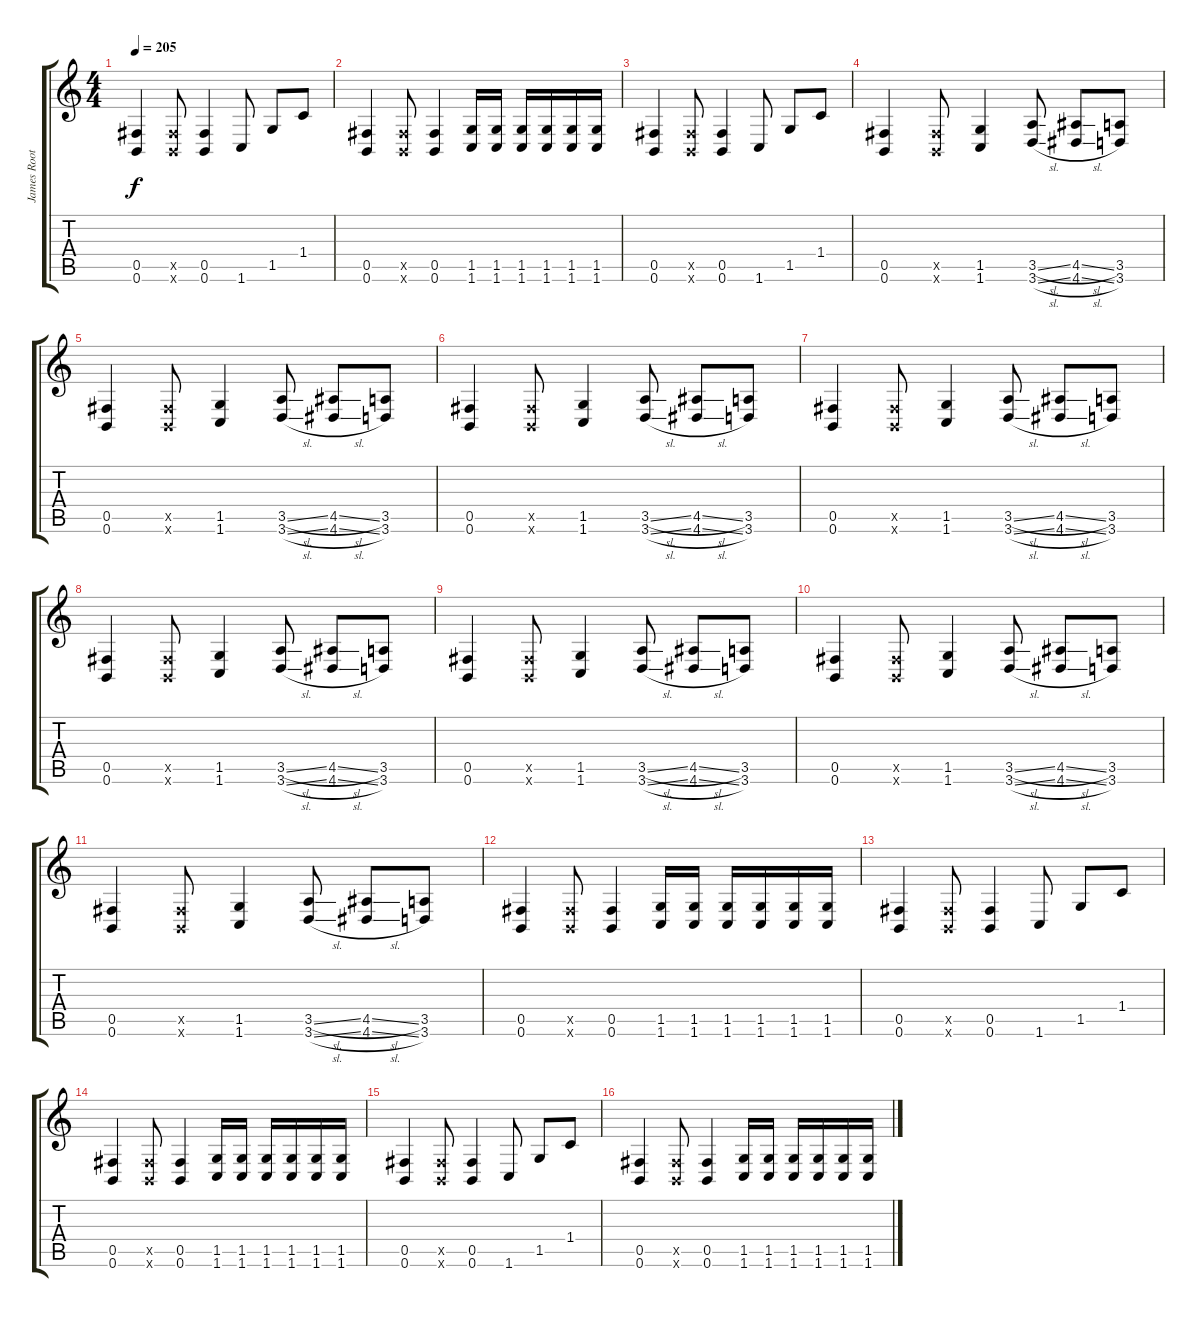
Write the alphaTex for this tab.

\track ("James Root" "James Root") {instrument distortionguitar}
\staff {score tabs}
\tuning (Db4 Ab3 E3 B2 Gb2 B1) {hide}
\ts (4 4)
\tempo 205
\clef g2
\ks c
(0.5 0.6).4{dy f} (0.5{x} 0.6{x}).8 (0.5 0.6).4 1.6.8 1.5.8 1.4.8 |
(0.5 0.6).4 (0.5{x} 0.6{x}).8 (0.5 0.6).4 (1.5 1.6).16 (1.5 1.6).16 (1.5 1.6).16 (1.5 1.6).16 (1.5 1.6).16 (1.5 1.6).16 |
(0.5 0.6).4 (0.5{x} 0.6{x}).8 (0.5 0.6).4 1.6.8 1.5.8 1.4.8 |
(0.5 0.6).4 (0.5{x} 0.6{x}).8 (1.5 1.6).4 (3.5{sl} 3.6{sl}).8 (4.5{sl} 4.6{sl}).8 (3.5 3.6).8 |
(0.5 0.6).4 (0.5{x} 0.6{x}).8 (1.5 1.6).4 (3.5{sl} 3.6{sl}).8 (4.5{sl} 4.6{sl}).8 (3.5 3.6).8 |
(0.5 0.6).4 (0.5{x} 0.6{x}).8 (1.5 1.6).4 (3.5{sl} 3.6{sl}).8 (4.5{sl} 4.6{sl}).8 (3.5 3.6).8 |
(0.5 0.6).4 (0.5{x} 0.6{x}).8 (1.5 1.6).4 (3.5{sl} 3.6{sl}).8 (4.5{sl} 4.6{sl}).8 (3.5 3.6).8 |
(0.5 0.6).4 (0.5{x} 0.6{x}).8 (1.5 1.6).4 (3.5{sl} 3.6{sl}).8 (4.5{sl} 4.6{sl}).8 (3.5 3.6).8 |
(0.5 0.6).4 (0.5{x} 0.6{x}).8 (1.5 1.6).4 (3.5{sl} 3.6{sl}).8 (4.5{sl} 4.6{sl}).8 (3.5 3.6).8 |
(0.5 0.6).4 (0.5{x} 0.6{x}).8 (1.5 1.6).4 (3.5{sl} 3.6{sl}).8 (4.5{sl} 4.6{sl}).8 (3.5 3.6).8 |
(0.5 0.6).4 (0.5{x} 0.6{x}).8 (1.5 1.6).4 (3.5{sl} 3.6{sl}).8 (4.5{sl} 4.6{sl}).8 (3.5 3.6).8 |
(0.5 0.6).4 (0.5{x} 0.6{x}).8 (0.5 0.6).4 (1.5 1.6).16 (1.5 1.6).16 (1.5 1.6).16 (1.5 1.6).16 (1.5 1.6).16 (1.5 1.6).16 |
(0.5 0.6).4 (0.5{x} 0.6{x}).8 (0.5 0.6).4 1.6.8 1.5.8 1.4.8 |
(0.5 0.6).4 (0.5{x} 0.6{x}).8 (0.5 0.6).4 (1.5 1.6).16 (1.5 1.6).16 (1.5 1.6).16 (1.5 1.6).16 (1.5 1.6).16 (1.5 1.6).16 |
(0.5 0.6).4 (0.5{x} 0.6{x}).8 (0.5 0.6).4 1.6.8 1.5.8 1.4.8 |
(0.5 0.6).4 (0.5{x} 0.6{x}).8 (0.5 0.6).4 (1.5 1.6).16 (1.5 1.6).16 (1.5 1.6).16 (1.5 1.6).16 (1.5 1.6).16 (1.5 1.6).16
